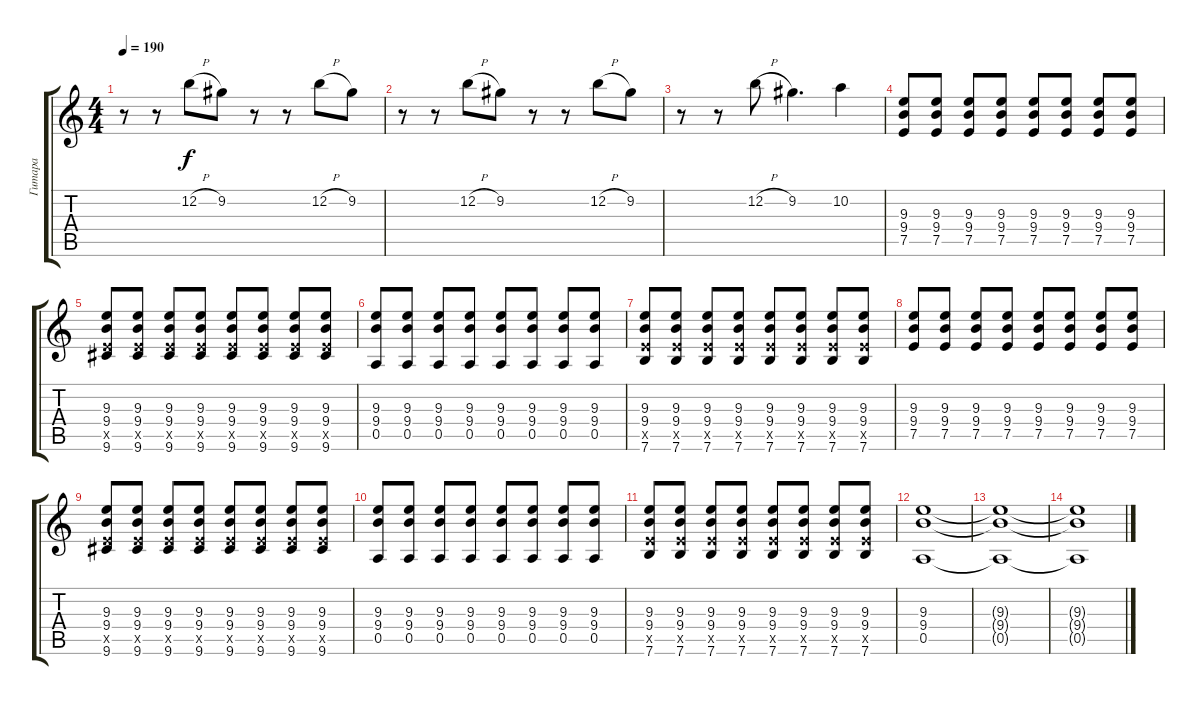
\track ("Гитара" "Гитара") {instrument overdrivenguitar}
\staff {score tabs}
\tuning (E4 B3 G3 D3 A2 E2) {hide}
\ts (4 4)
\tempo 190
\clef g2
\ks c
r.8{dy f} r.8 12.2{h}.8 9.2.8 r.8 r.8 12.2{h}.8 9.2.8 |
r.8 r.8 12.2{h}.8 9.2.8 r.8 r.8 12.2{h}.8 9.2.8 |
r.8 r.8 12.2{h}.8 9.2.4{d} 10.2.4 |
(9.3 9.4 7.5).8{balance 8} (9.3 9.4 7.5).8 (9.3 9.4 7.5).8 (9.3 9.4 7.5).8 (9.3 9.4 7.5).8 (9.3 9.4 7.5).8 (9.3 9.4 7.5).8 (9.3 9.4 7.5).8 |
(9.3 9.4 7.5{x} 9.6).8 (9.3 9.4 7.5{x} 9.6).8 (9.3 9.4 7.5{x} 9.6).8 (9.3 9.4 7.5{x} 9.6).8 (9.3 9.4 7.5{x} 9.6).8 (9.3 9.4 7.5{x} 9.6).8 (9.3 9.4 7.5{x} 9.6).8 (9.3 9.4 7.5{x} 9.6).8 |
(9.3 9.4 0.5).8 (9.3 9.4 0.5).8 (9.3 9.4 0.5).8 (9.3 9.4 0.5).8 (9.3 9.4 0.5).8 (9.3 9.4 0.5).8 (9.3 9.4 0.5).8 (9.3 9.4 0.5).8 |
(9.3 9.4 7.5{x} 7.6).8 (9.3 9.4 7.5{x} 7.6).8 (9.3 9.4 7.5{x} 7.6).8 (9.3 9.4 7.5{x} 7.6).8 (9.3 9.4 7.5{x} 7.6).8 (9.3 9.4 7.5{x} 7.6).8 (9.3 9.4 7.5{x} 7.6).8 (9.3 9.4 7.5{x} 7.6).8 |
(9.3 9.4 7.5).8 (9.3 9.4 7.5).8 (9.3 9.4 7.5).8 (9.3 9.4 7.5).8 (9.3 9.4 7.5).8 (9.3 9.4 7.5).8 (9.3 9.4 7.5).8 (9.3 9.4 7.5).8 |
(9.3 9.4 7.5{x} 9.6).8 (9.3 9.4 7.5{x} 9.6).8 (9.3 9.4 7.5{x} 9.6).8 (9.3 9.4 7.5{x} 9.6).8 (9.3 9.4 7.5{x} 9.6).8 (9.3 9.4 7.5{x} 9.6).8 (9.3 9.4 7.5{x} 9.6).8 (9.3 9.4 7.5{x} 9.6).8 |
(9.3 9.4 0.5).8 (9.3 9.4 0.5).8 (9.3 9.4 0.5).8 (9.3 9.4 0.5).8 (9.3 9.4 0.5).8 (9.3 9.4 0.5).8 (9.3 9.4 0.5).8 (9.3 9.4 0.5).8 |
(9.3 9.4 7.5{x} 7.6).8 (9.3 9.4 7.5{x} 7.6).8 (9.3 9.4 7.5{x} 7.6).8 (9.3 9.4 7.5{x} 7.6).8 (9.3 9.4 7.5{x} 7.6).8 (9.3 9.4 7.5{x} 7.6).8 (9.3 9.4 7.5{x} 7.6).8 (9.3 9.4 7.5{x} 7.6).8 |
(9.3 9.4 0.5).1 |
(9.3{t} 9.4{t} 0.5{t}).1 |
(9.3{t} 9.4{t} 0.5{t}).1
